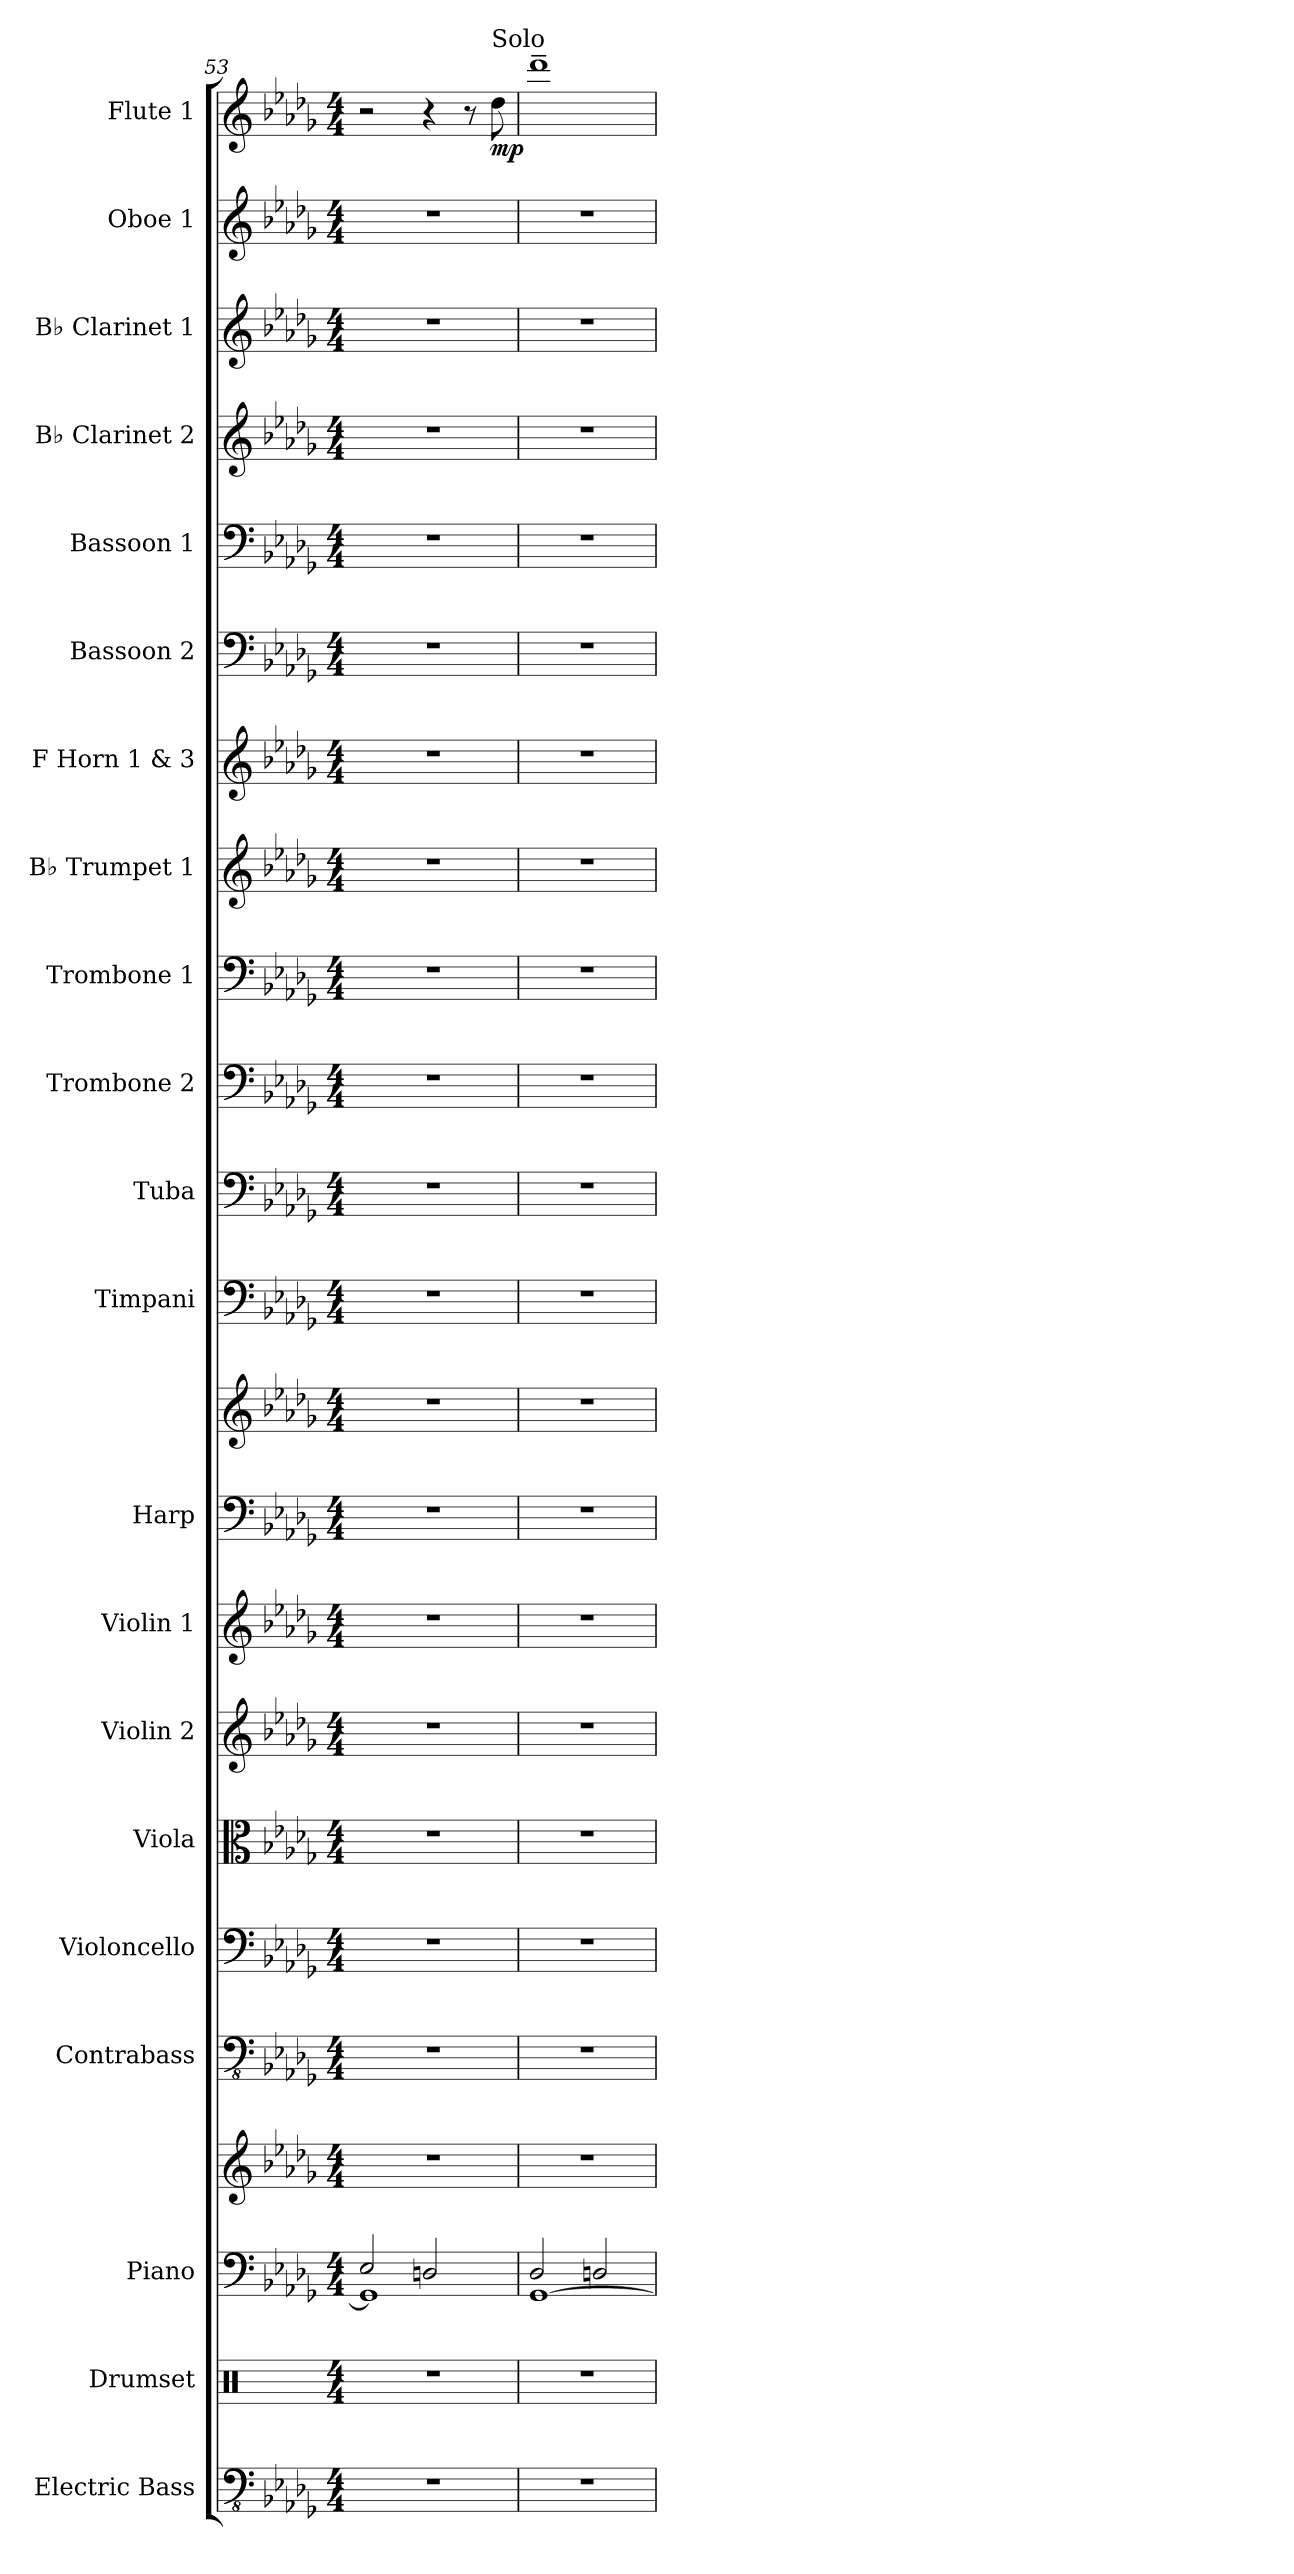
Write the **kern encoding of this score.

**kern	**kern	**kern	**kern	**kern	**kern	**kern	**kern	**kern	**kern	**kern	**kern	**kern	**kern	**kern	**kern	**kern	**kern	**kern	**kern	**kern	**kern	**kern	**dynam
*part21	*part20	*part19	*part19	*part18	*part17	*part16	*part15	*part14	*part13	*part13	*part12	*part11	*part10	*part9	*part8	*part7	*part6	*part5	*part4	*part3	*part2	*part1	*part1
*staff23	*staff22	*staff21	*staff20	*staff19	*staff18	*staff17	*staff16	*staff15	*staff14	*staff13	*staff12	*staff11	*staff10	*staff9	*staff8	*staff7	*staff6	*staff5	*staff4	*staff3	*staff2	*staff1	*staff1
*I"Electric Bass	*I"Drumset	*I"Piano	*	*I"Contrabass	*I"Violoncello	*I"Viola	*I"Violin 2	*I"Violin 1	*I"Harp	*	*I"Timpani	*I"Tuba	*I"Trombone 2	*I"Trombone 1	*I"B♭ Trumpet 1	*I"F Horn 1 &amp; 3	*I"Bassoon 2	*I"Bassoon 1	*I"B♭ Clarinet 2	*I"B♭ Clarinet 1	*I"Oboe 1	*I"Flute 1	*
*I'El. B.	*I'Drs.	*I'Pno.	*	*I'Cb.	*I'Vc.	*I'Vla.	*I'Vln. 2	*I'Vln. 1	*I'Hrp.	*	*I'Timp.	*I'Tba.	*I'Tbn. 2	*I'Tbn. 1	*I'B♭ Tpt. 1	*I'F Hn. 1 3	*I'Bsn. 2	*I'Bsn. 1	*I'B♭ Cl. 2	*I'B♭ Cl. 1	*I'Ob. 1	*I'Fl. 1	*
!!LO:PB:g=z
*clefFv4	*clefX	*clefF4	*clefG2	*clefFv4	*clefF4	*clefC3	*clefG2	*clefG2	*clefF4	*clefG2	*clefF4	*clefF4	*clefF4	*clefF4	*clefG2	*clefG2	*clefF4	*clefF4	*clefG2	*clefG2	*clefG2	*clefG2	*
*	*	*	*	*ITrd7c12	*	*	*	*	*	*	*	*	*	*	*ITrd1c2	*ITrd4c7	*	*	*ITrd1c2	*ITrd1c2	*	*	*
*k[b-e-a-d-g-]	*k[]	*k[b-e-a-d-g-]	*k[b-e-a-d-g-]	*k[b-e-a-d-g-]	*k[b-e-a-d-g-]	*k[b-e-a-d-g-]	*k[b-e-a-d-g-]	*k[b-e-a-d-g-]	*k[b-e-a-d-g-]	*k[b-e-a-d-g-]	*k[b-e-a-d-g-]	*k[b-e-a-d-g-]	*k[b-e-a-d-g-]	*k[b-e-a-d-g-]	*k[b-e-a-d-g-c-f-]	*k[b-e-a-d-g-c-]	*k[b-e-a-d-g-]	*k[b-e-a-d-g-]	*k[b-e-a-d-g-c-f-]	*k[b-e-a-d-g-c-f-]	*k[b-e-a-d-g-]	*k[b-e-a-d-g-]	*
*M4/4	*M4/4	*M4/4	*M4/4	*M4/4	*M4/4	*M4/4	*M4/4	*M4/4	*M4/4	*M4/4	*M4/4	*M4/4	*M4/4	*M4/4	*M4/4	*M4/4	*M4/4	*M4/4	*M4/4	*M4/4	*M4/4	*M4/4	*
=53	=53	=53	=53	=53	=53	=53	=53	=53	=53	=53	=53	=53	=53	=53	=53	=53	=53	=53	=53	=53	=53	=53	=53
*	*	*^	*	*	*	*	*	*	*	*	*	*	*	*	*	*	*	*	*	*	*	*	*
1r	1r	1GG-]	2E-/	1r	1r	1r	1r	1r	1r	1r	1r	1r	1r	1r	1r	1r	1r	1r	1r	1r	1r	1r	2r	.
.	.	.	2Dn/	.	.	.	.	.	.	.	.	.	.	.	.	.	.	.	.	.	.	.	4r	.
.	.	.	.	.	.	.	.	.	.	.	.	.	.	.	.	.	.	.	.	.	.	.	8r	.
!	!	!	!	!	!	!	!	!	!	!	!	!	!	!	!	!	!	!	!	!	!	!	!LO:TX:a:t=Solo	!
!	!	!	!	!	!	!	!	!	!	!	!	!	!	!	!	!	!	!	!	!	!	!	!	!LO:DY:b
.	.	.	.	.	.	.	.	.	.	.	.	.	.	.	.	.	.	.	.	.	.	.	8dd-\	mp
=54	=54	=54	=54	=54	=54	=54	=54	=54	=54	=54	=54	=54	=54	=54	=54	=54	=54	=54	=54	=54	=54	=54	=54	=54
1r	1r	[1GG-	2D-/	1r	1r	1r	1r	1r	1r	1r	1r	1r	1r	1r	1r	1r	1r	1r	1r	1r	1r	1r	1ddd-~	.
.	.	.	2Dn/	.	.	.	.	.	.	.	.	.	.	.	.	.	.	.	.	.	.	.	.	.
*	*	*v	*v	*	*	*	*	*	*	*	*	*	*	*	*	*	*	*	*	*	*	*	*	*
=	=	=	=	=	=	=	=	=	=	=	=	=	=	=	=	=	=	=	=	=	=	=	=
*-	*-	*-	*-	*-	*-	*-	*-	*-	*-	*-	*-	*-	*-	*-	*-	*-	*-	*-	*-	*-	*-	*-	*-
